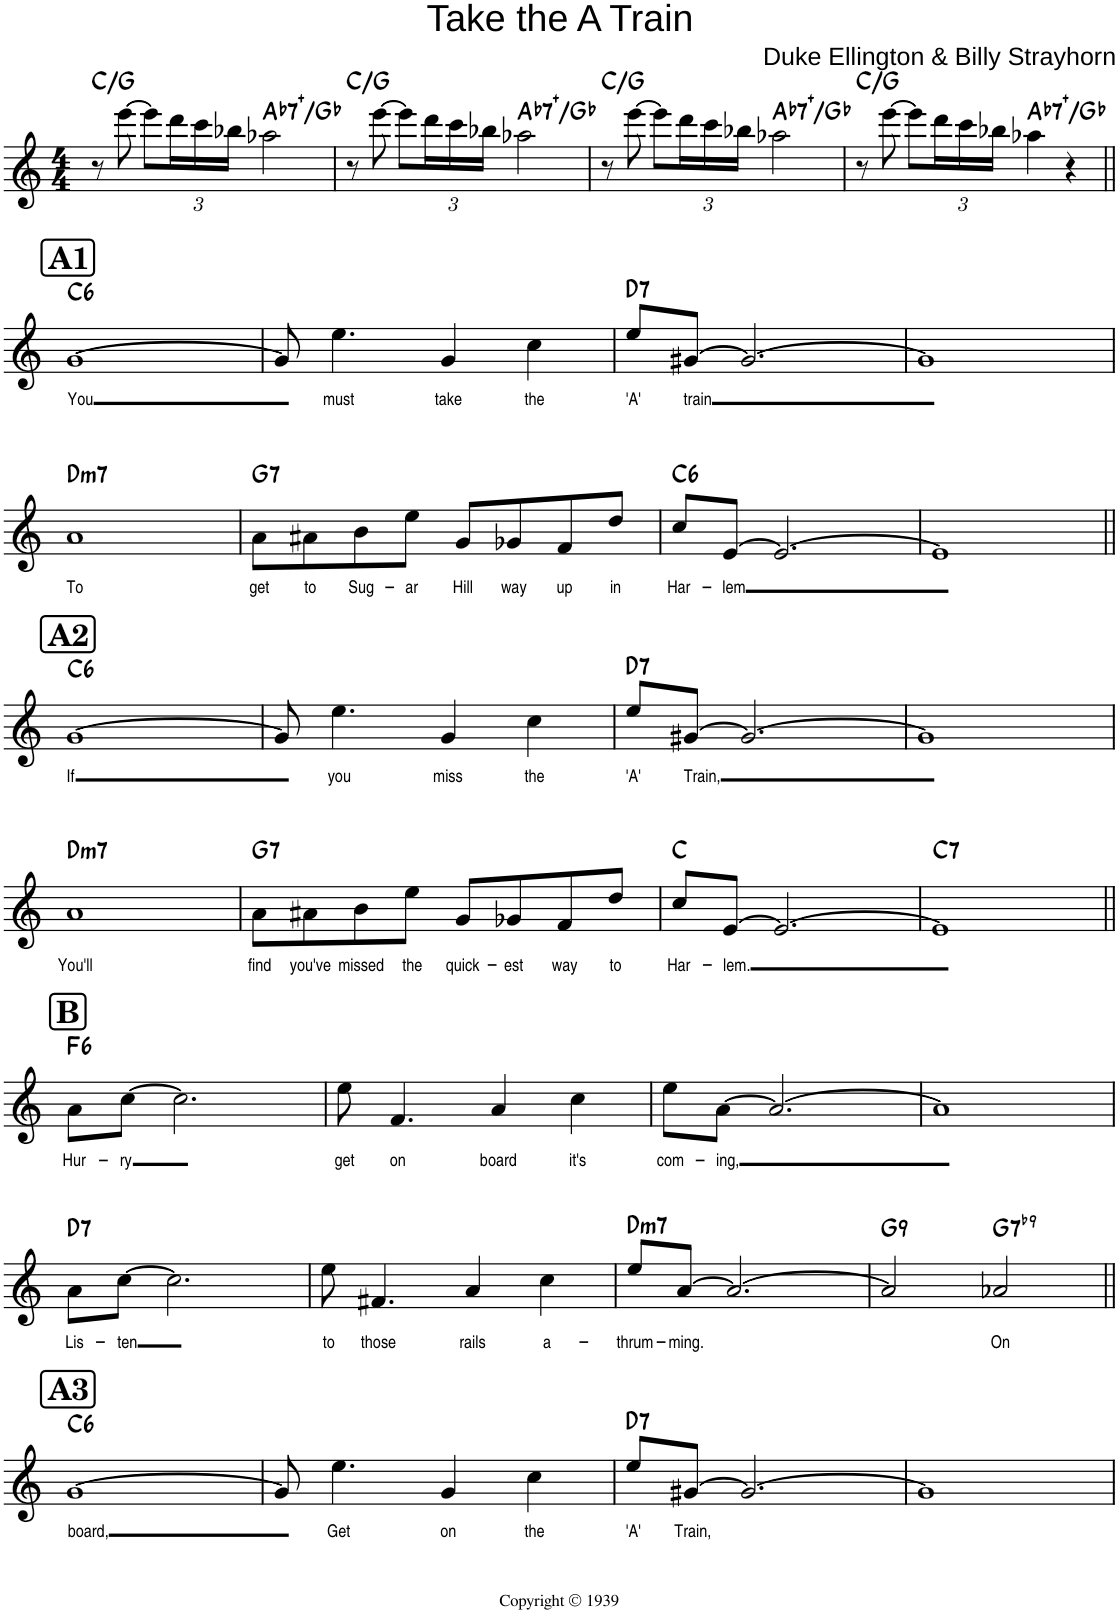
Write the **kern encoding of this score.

**kern	**text	**harte
*part1	*part1	*part1
*staff1	*staff1	*
*I"Piano	*	*
*I'Pno	*	*
*clefG2	*	*
*k[]	*	*
*M4/4	*	*
=1	=1	=1
8r	.	C:maj/5
[8eee\	.	.
8eee\L]	.	.
*Xbrackettup	*	*
24ddd\L	.	.
24ccc\	.	.
24bb-X\JJ	.	.
!	!	!LO:H:kt=7+
2aa-X\	.	Ab:aug(b7)/b7
=2	=2	=2
8r	.	C:maj/5
[8eee\	.	.
8eee\L]	.	.
24ddd\L	.	.
24ccc\	.	.
24bb-X\JJ	.	.
!	!	!LO:H:kt=7+
2aa-X\	.	Ab:aug(b7)/b7
=3	=3	=3
8r	.	C:maj/5
[8eee\	.	.
8eee\L]	.	.
24ddd\L	.	.
24ccc\	.	.
24bb-X\JJ	.	.
!	!	!LO:H:kt=7+
2aa-X\	.	Ab:aug(b7)/b7
=4	=4	=4
8r	.	C:maj/5
[8eee\	.	.
8eee\L]	.	.
24ddd\L	.	.
24ccc\	.	.
24bb-X\JJ	.	.
!	!	!LO:H:kt=7+
4aa-X\	.	Ab:aug(b7)/b7
4r	.	.
!!LO:LB:g=z
!!LO:REH:place=s1:a:B:rj:fs=14:t=A1
=5||	=5||	=5||
!	!LO:LY:b	!LO:H:kt=6
[>1g	You	C:maj6
=6	=6	=6
8g/]	.	.
!	!LO:LY:b	!
4.ee\	must	.
!	!LO:LY:b	!
4g/	take	.
!	!LO:LY:b	!
4cc\	the	.
=7	=7	=7
!	!LO:LY:b	!LO:H:kt=7
8ee/L	'A'	D:7
!	!LO:LY:b	!
[>8g#X/J	train	.
2.g#/_	.	.
=8	=8	=8
1g#]	.	.
!!LO:LB:g=z
=9	=9	=9
!	!LO:LY:b	!LO:H:kt=m7
1a	To	D:min7
=10	=10	=10
!	!LO:LY:b	!LO:H:kt=7
8a\L	get	G:7
!	!LO:LY:b	!
8a#X\	to	.
!	!LO:LY:b	!
8b\	Sug-	.
!	!LO:LY:b	!
8ee\J	-ar	.
!	!LO:LY:b	!
8g/L	Hill	.
!	!LO:LY:b	!
8g-X/	way	.
!	!LO:LY:b	!
8f/	up	.
!	!LO:LY:b	!
8dd/J	in	.
=11	=11	=11
!	!LO:LY:b	!LO:H:kt=6
8cc/L	Har-	C:maj6
!	!LO:LY:b	!
[>8e/J	-lem	.
2.e/_	.	.
=12	=12	=12
1e]	.	.
!!LO:LB:g=z
!!LO:REH:place=s1:a:B:rj:fs=14:t=A2
=13||	=13||	=13||
!	!LO:LY:b	!LO:H:kt=6
[>1g	If	C:maj6
=14	=14	=14
8g/]	.	.
!	!LO:LY:b	!
4.ee\	you	.
!	!LO:LY:b	!
4g/	miss	.
!	!LO:LY:b	!
4cc\	the	.
=15	=15	=15
!	!LO:LY:b	!LO:H:kt=7
8ee/L	'A'	D:7
!	!LO:LY:b	!
[>8g#X/J	Train,	.
2.g#/_	.	.
=16	=16	=16
1g#]	.	.
!!LO:LB:g=z
=17	=17	=17
!	!LO:LY:b	!LO:H:kt=m7
1a	You'll	D:min7
=18	=18	=18
!	!LO:LY:b	!LO:H:kt=7
8a\L	find	G:7
!	!LO:LY:b	!
8a#X\	you've	.
!	!LO:LY:b	!
8b\	missed	.
!	!LO:LY:b	!
8ee\J	the	.
!	!LO:LY:b	!
8g/L	quick-	.
!	!LO:LY:b	!
8g-X/	-est	.
!	!LO:LY:b	!
8f/	way	.
!	!LO:LY:b	!
8dd/J	to	.
=19	=19	=19
!	!LO:LY:b	!
8cc/L	Har-	C:maj
!	!LO:LY:b	!
[>8e/J	-lem.	.
2.e/_	.	.
=20	=20	=20
!	!	!LO:H:kt=7
1e]	.	C:7
!!LO:LB:g=z
!!LO:REH:place=s1:a:B:rj:fs=14:t=B
=21||	=21||	=21||
!	!LO:LY:b	!LO:H:kt=6
8a\L	Hur-	F:maj6
!	!LO:LY:b	!
[>8cc\J	-ry	.
2.cc\]	.	.
=22	=22	=22
!	!LO:LY:b	!
8ee\	get	.
!	!LO:LY:b	!
4.f/	on	.
!	!LO:LY:b	!
4a/	board	.
!	!LO:LY:b	!
4cc\	it's	.
=23	=23	=23
!	!LO:LY:b	!
8ee\L	com-	.
!	!LO:LY:b	!
[>8a\J	-ing,	.
2.a/_	.	.
=24	=24	=24
1a]	.	.
!!LO:LB:g=z
=25	=25	=25
!	!LO:LY:b	!LO:H:kt=7
8a\L	Lis-	D:7
!	!LO:LY:b	!
[>8cc\J	-ten	.
2.cc\]	.	.
=26	=26	=26
!	!LO:LY:b	!
8ee\	to	.
!	!LO:LY:b	!
4.f#X/	those	.
!	!LO:LY:b	!
4a/	rails	.
!	!LO:LY:b	!
4cc\	a-	.
=27	=27	=27
!	!LO:LY:b	!LO:H:kt=m7
8ee/L	thrum-	D:min7
!	!LO:LY:b	!
[>8a/J	-ming.	.
2.a/_	.	.
=28	=28	=28
!	!	!LO:H:kt=9
2a/]	.	G:9
!	!LO:LY:b	!LO:H:kt=7
2a-X/	On	G:7(b9)
!!LO:LB:g=z
!!LO:REH:place=s1:a:B:rj:fs=14:t=A3
=29||	=29||	=29||
!	!LO:LY:b	!LO:H:kt=6
[>1g	board,	C:maj6
=30	=30	=30
8g/]	.	.
!	!LO:LY:b	!
4.ee\	Get	.
!	!LO:LY:b	!
4g/	on	.
!	!LO:LY:b	!
4cc\	the	.
=31	=31	=31
!	!LO:LY:b	!LO:H:kt=7
8ee/L	'A'	D:7
!	!LO:LY:b	!
[>8g#X/J	Train,	.
2.g#/_	.	.
=32	=32	=32
1g#]	.	.
=	=	=
*-	*-	*-
